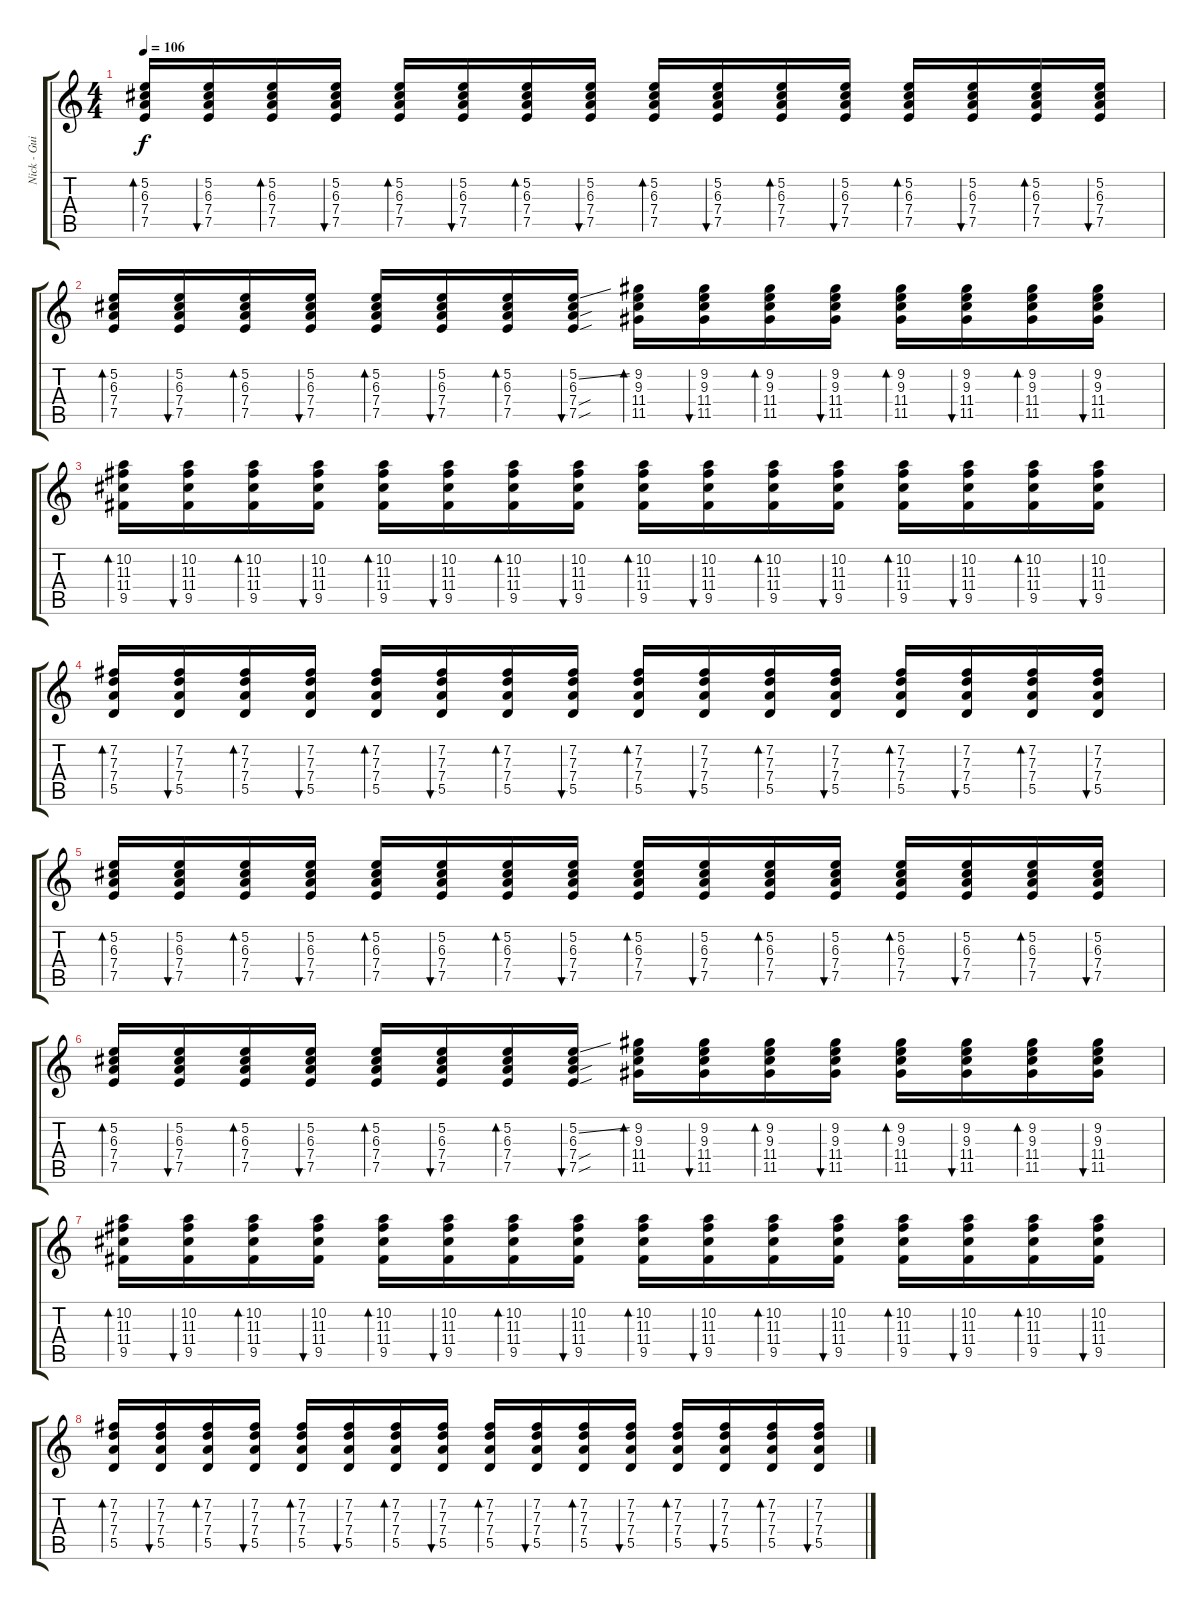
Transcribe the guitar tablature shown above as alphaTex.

\track ("Nick - Guitar RSE" "Nick - Gui") {instrument electricguitarjazz}
\staff {score tabs}
\tuning (E4 B3 G3 D3 A2 E2) {hide}
\ts (4 4)
\tempo 106
\clef g2
\ks c
(5.2 6.3 7.4 7.5).16{bd 60 dy f} (5.2 6.3 7.4 7.5).16{bu 60} (5.2 6.3 7.4 7.5).16{bd 60} (5.2 6.3 7.4 7.5).16{bu 60} (5.2 6.3 7.4 7.5).16{bd 60} (5.2 6.3 7.4 7.5).16{bu 60} (5.2 6.3 7.4 7.5).16{bd 60} (5.2 6.3 7.4 7.5).16{bu 60} (5.2 6.3 7.4 7.5).16{bd 60} (5.2 6.3 7.4 7.5).16{bu 60} (5.2 6.3 7.4 7.5).16{bd 60} (5.2 6.3 7.4 7.5).16{bu 60} (5.2 6.3 7.4 7.5).16{bd 60} (5.2 6.3 7.4 7.5).16{bu 60} (5.2 6.3 7.4 7.5).16{bd 60} (5.2 6.3 7.4 7.5).16{bu 60} |
(5.2 6.3 7.4 7.5).16{bd 60} (5.2 6.3 7.4 7.5).16{bu 60} (5.2 6.3 7.4 7.5).16{bd 60} (5.2 6.3 7.4 7.5).16{bu 60} (5.2 6.3 7.4 7.5).16{bd 60} (5.2 6.3 7.4 7.5).16{bu 60} (5.2 6.3 7.4 7.5).16{bd 60} (5.2{ss} 6.3 7.4{sou} 7.5{sou}).16{bu 60} (9.2 9.3 11.4 11.5).16{bd 60} (9.2 9.3 11.4 11.5).16{bu 60} (9.2 9.3 11.4 11.5).16{bd 60} (9.2 9.3 11.4 11.5).16{bu 60} (9.2 9.3 11.4 11.5).16{bd 60} (9.2 9.3 11.4 11.5).16{bu 60} (9.2 9.3 11.4 11.5).16{bd 60} (9.2 9.3 11.4 11.5).16{bu 60} |
(10.2 11.3 11.4 9.5).16{bd 60} (10.2 11.3 11.4 9.5).16{bu 60} (10.2 11.3 11.4 9.5).16{bd 60} (10.2 11.3 11.4 9.5).16{bu 60} (10.2 11.3 11.4 9.5).16{bd 60} (10.2 11.3 11.4 9.5).16{bu 60} (10.2 11.3 11.4 9.5).16{bd 60} (10.2 11.3 11.4 9.5).16{bu 60} (10.2 11.3 11.4 9.5).16{bd 60} (10.2 11.3 11.4 9.5).16{bu 60} (10.2 11.3 11.4 9.5).16{bd 60} (10.2 11.3 11.4 9.5).16{bu 60} (10.2 11.3 11.4 9.5).16{bd 60} (10.2 11.3 11.4 9.5).16{bu 60} (10.2 11.3 11.4 9.5).16{bd 60} (10.2 11.3 11.4 9.5).16{bu 60} |
(7.2 7.3 7.4 5.5).16{bd 60} (7.2 7.3 7.4 5.5).16{bu 60} (7.2 7.3 7.4 5.5).16{bd 60} (7.2 7.3 7.4 5.5).16{bu 60} (7.2 7.3 7.4 5.5).16{bd 60} (7.2 7.3 7.4 5.5).16{bu 60} (7.2 7.3 7.4 5.5).16{bd 60} (7.2 7.3 7.4 5.5).16{bu 60} (7.2 7.3 7.4 5.5).16{bd 60} (7.2 7.3 7.4 5.5).16{bu 60} (7.2 7.3 7.4 5.5).16{bd 60} (7.2 7.3 7.4 5.5).16{bu 60} (7.2 7.3 7.4 5.5).16{bd 60} (7.2 7.3 7.4 5.5).16{bu 60} (7.2 7.3 7.4 5.5).16{bd 60} (7.2 7.3 7.4 5.5).16{bu 60} |
(5.2 6.3 7.4 7.5).16{bd 60} (5.2 6.3 7.4 7.5).16{bu 60} (5.2 6.3 7.4 7.5).16{bd 60} (5.2 6.3 7.4 7.5).16{bu 60} (5.2 6.3 7.4 7.5).16{bd 60} (5.2 6.3 7.4 7.5).16{bu 60} (5.2 6.3 7.4 7.5).16{bd 60} (5.2 6.3 7.4 7.5).16{bu 60} (5.2 6.3 7.4 7.5).16{bd 60} (5.2 6.3 7.4 7.5).16{bu 60} (5.2 6.3 7.4 7.5).16{bd 60} (5.2 6.3 7.4 7.5).16{bu 60} (5.2 6.3 7.4 7.5).16{bd 60} (5.2 6.3 7.4 7.5).16{bu 60} (5.2 6.3 7.4 7.5).16{bd 60} (5.2 6.3 7.4 7.5).16{bu 60} |
(5.2 6.3 7.4 7.5).16{bd 60} (5.2 6.3 7.4 7.5).16{bu 60} (5.2 6.3 7.4 7.5).16{bd 60} (5.2 6.3 7.4 7.5).16{bu 60} (5.2 6.3 7.4 7.5).16{bd 60} (5.2 6.3 7.4 7.5).16{bu 60} (5.2 6.3 7.4 7.5).16{bd 60} (5.2{ss} 6.3 7.4{sou} 7.5{sou}).16{bu 60} (9.2 9.3 11.4 11.5).16{bd 60} (9.2 9.3 11.4 11.5).16{bu 60} (9.2 9.3 11.4 11.5).16{bd 60} (9.2 9.3 11.4 11.5).16{bu 60} (9.2 9.3 11.4 11.5).16{bd 60} (9.2 9.3 11.4 11.5).16{bu 60} (9.2 9.3 11.4 11.5).16{bd 60} (9.2 9.3 11.4 11.5).16{bu 60} |
(10.2 11.3 11.4 9.5).16{bd 60} (10.2 11.3 11.4 9.5).16{bu 60} (10.2 11.3 11.4 9.5).16{bd 60} (10.2 11.3 11.4 9.5).16{bu 60} (10.2 11.3 11.4 9.5).16{bd 60} (10.2 11.3 11.4 9.5).16{bu 60} (10.2 11.3 11.4 9.5).16{bd 60} (10.2 11.3 11.4 9.5).16{bu 60} (10.2 11.3 11.4 9.5).16{bd 60} (10.2 11.3 11.4 9.5).16{bu 60} (10.2 11.3 11.4 9.5).16{bd 60} (10.2 11.3 11.4 9.5).16{bu 60} (10.2 11.3 11.4 9.5).16{bd 60} (10.2 11.3 11.4 9.5).16{bu 60} (10.2 11.3 11.4 9.5).16{bd 60} (10.2 11.3 11.4 9.5).16{bu 60} |
(7.2 7.3 7.4 5.5).16{bd 60} (7.2 7.3 7.4 5.5).16{bu 60} (7.2 7.3 7.4 5.5).16{bd 60} (7.2 7.3 7.4 5.5).16{bu 60} (7.2 7.3 7.4 5.5).16{bd 60} (7.2 7.3 7.4 5.5).16{bu 60} (7.2 7.3 7.4 5.5).16{bd 60} (7.2 7.3 7.4 5.5).16{bu 60} (7.2 7.3 7.4 5.5).16{bd 60} (7.2 7.3 7.4 5.5).16{bu 60} (7.2 7.3 7.4 5.5).16{bd 60} (7.2 7.3 7.4 5.5).16{bu 60} (7.2 7.3 7.4 5.5).16{bd 60} (7.2 7.3 7.4 5.5).16{bu 60} (7.2 7.3 7.4 5.5).16{bd 60} (7.2 7.3 7.4 5.5).16{bu 60}
